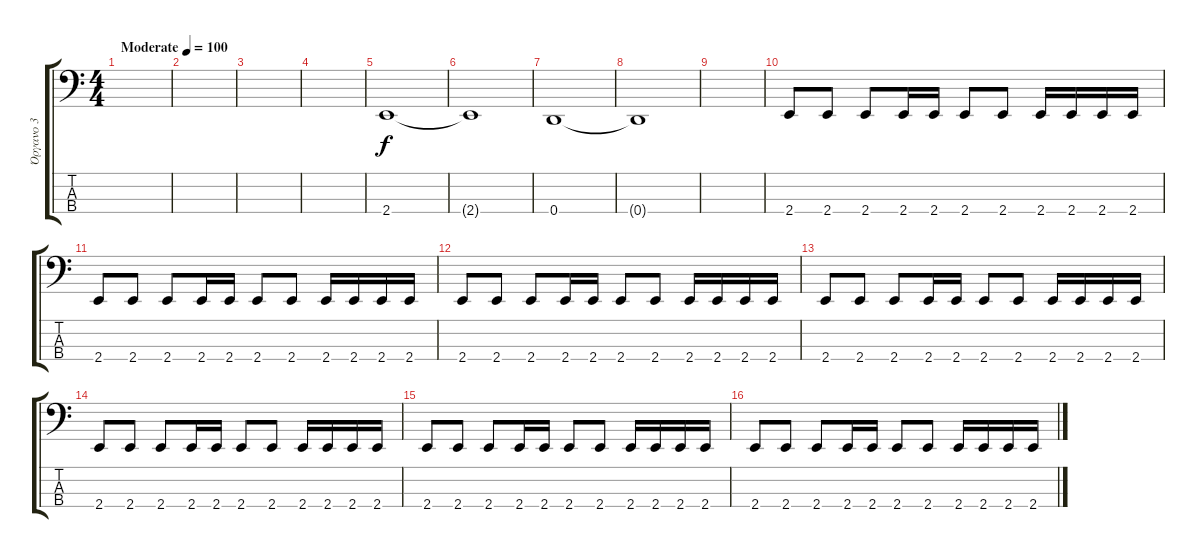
\track ("Όργανο 3" "Όργανο 3") {instrument electricbassfinger}
\staff {score tabs}
\tuning (G2 D2 A1 D1) {hide}
\ts (4 4)
\tempo (100 "Moderate")
\clef f4
\ks c
|
|
|
|
2.4.1 |
2.4{t}.1 |
0.4.1 |
0.4{t}.1 |
|
2.4.8 2.4.8 2.4.8 2.4.16 2.4.16 2.4.8 2.4.8 2.4.16 2.4.16 2.4.16 2.4.16 |
2.4.8 2.4.8 2.4.8 2.4.16 2.4.16 2.4.8 2.4.8 2.4.16 2.4.16 2.4.16 2.4.16 |
2.4.8 2.4.8 2.4.8 2.4.16 2.4.16 2.4.8 2.4.8 2.4.16 2.4.16 2.4.16 2.4.16 |
2.4.8 2.4.8 2.4.8 2.4.16 2.4.16 2.4.8 2.4.8 2.4.16 2.4.16 2.4.16 2.4.16 |
2.4.8 2.4.8 2.4.8 2.4.16 2.4.16 2.4.8 2.4.8 2.4.16 2.4.16 2.4.16 2.4.16 |
2.4.8 2.4.8 2.4.8 2.4.16 2.4.16 2.4.8 2.4.8 2.4.16 2.4.16 2.4.16 2.4.16 |
2.4.8 2.4.8 2.4.8 2.4.16 2.4.16 2.4.8 2.4.8 2.4.16 2.4.16 2.4.16 2.4.16
